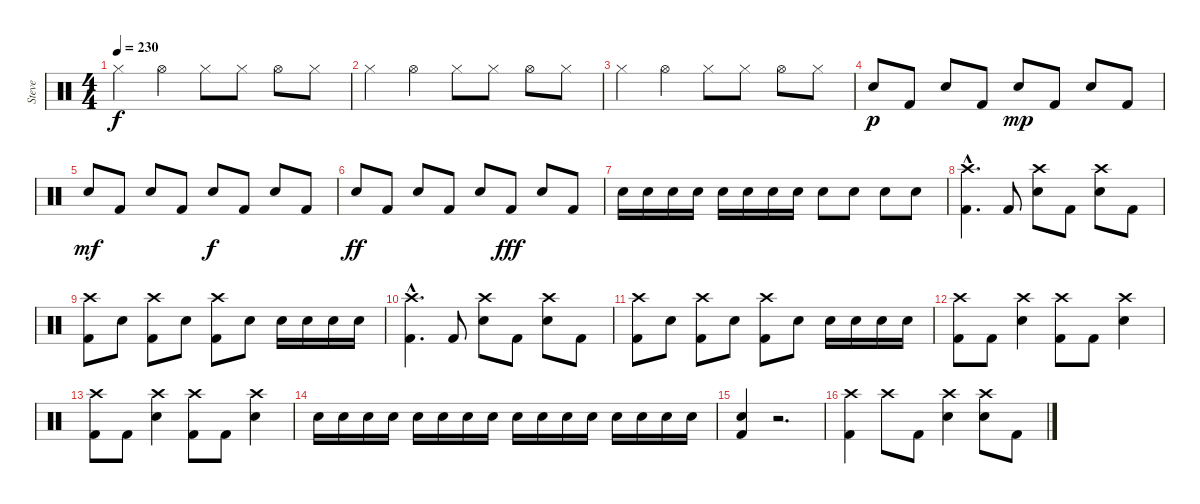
\track ("Steve" "Steve") {instrument percussion}
\staff {score}
\articulation defaults
\ts (4 4)
\tempo 230
\clef neutral
\ks c "Hi-Hat (closed)".4{dy f} "Hi-Hat (open)".4 "Hi-Hat (closed)".8 "Hi-Hat (closed)".8 "Hi-Hat (open)".8 "Hi-Hat (closed)".8
|
"Hi-Hat (closed)".4 "Hi-Hat (open)".4 "Hi-Hat (closed)".8 "Hi-Hat (closed)".8 "Hi-Hat (open)".8 "Hi-Hat (closed)".8 |
"Hi-Hat (closed)".4 "Hi-Hat (open)".4 "Hi-Hat (closed)".8 "Hi-Hat (closed)".8 "Hi-Hat (open)".8 "Hi-Hat (closed)".8 |
"Electric Snare (hit)".8{dy p} "Kick (hit) 2".8 "Electric Snare (hit)".8 "Kick (hit) 2".8 "Electric Snare (hit)".8{dy mp} "Kick (hit) 2".8 "Electric Snare (hit)".8 "Kick (hit) 2".8 |
"Electric Snare (hit)".8{dy mf} "Kick (hit) 2".8 "Electric Snare (hit)".8 "Kick (hit) 2".8 "Electric Snare (hit)".8{dy f} "Kick (hit) 2".8 "Electric Snare (hit)".8 "Kick (hit) 2".8 |
"Electric Snare (hit)".8{dy ff} "Kick (hit) 2".8 "Electric Snare (hit)".8 "Kick (hit) 2".8 "Electric Snare (hit)".8 "Kick (hit) 2".8{dy fff} "Electric Snare (hit)".8 "Kick (hit) 2".8 |
"Electric Snare (hit)".16 "Electric Snare (hit)".16 "Electric Snare (hit)".16 "Electric Snare (hit)".16 "Electric Snare (hit)".16 "Electric Snare (hit)".16 "Electric Snare (hit)".16 "Electric Snare (hit)".16 "Electric Snare (hit)".8 "Electric Snare (hit)".8 "Electric Snare (hit)".8 "Electric Snare (hit)".8 |
("Crash high (hit)"{hac} "Kick (hit) 2"{hac}).4{d} "Kick (hit) 2".8 ("Crash high (hit)" "Electric Snare (hit)").8 "Kick (hit) 2".8 ("Crash high (hit)" "Electric Snare (hit)").8 "Kick (hit) 2".8 |
("Crash high (hit)" "Kick (hit) 2").8 "Electric Snare (hit)".8 ("Crash high (hit)" "Kick (hit) 2").8 "Electric Snare (hit)".8 ("Crash high (hit)" "Kick (hit) 2").8 "Electric Snare (hit)".8 "Electric Snare (hit)".16 "Electric Snare (hit)".16 "Electric Snare (hit)".16 "Electric Snare (hit)".16 |
("Crash high (hit)"{hac} "Kick (hit) 2"{hac}).4{d} "Kick (hit) 2".8 ("Crash high (hit)" "Electric Snare (hit)").8 "Kick (hit) 2".8 ("Crash high (hit)" "Electric Snare (hit)").8 "Kick (hit) 2".8 |
("Crash high (hit)" "Kick (hit) 2").8 "Electric Snare (hit)".8 ("Crash high (hit)" "Kick (hit) 2").8 "Electric Snare (hit)".8 ("Crash high (hit)" "Kick (hit) 2").8 "Electric Snare (hit)".8 "Electric Snare (hit)".16 "Electric Snare (hit)".16 "Electric Snare (hit)".16 "Electric Snare (hit)".16 |
("Crash high (hit)" "Kick (hit) 2").8 "Kick (hit) 2".8 ("Crash high (hit)" "Electric Snare (hit)").4 ("Crash high (hit)" "Kick (hit) 2").8 "Kick (hit) 2".8 ("Crash high (hit)" "Electric Snare (hit)").4 |
("Crash high (hit)" "Kick (hit) 2").8 "Kick (hit) 2".8 ("Crash high (hit)" "Electric Snare (hit)").4 ("Crash high (hit)" "Kick (hit) 2").8 "Kick (hit) 2".8 ("Crash high (hit)" "Electric Snare (hit)").4 |
"Electric Snare (hit)".16 "Electric Snare (hit)".16 "Electric Snare (hit)".16 "Electric Snare (hit)".16 "Electric Snare (hit)".16 "Electric Snare (hit)".16 "Electric Snare (hit)".16 "Electric Snare (hit)".16 "Electric Snare (hit)".16 "Electric Snare (hit)".16 "Electric Snare (hit)".16 "Electric Snare (hit)".16 "Electric Snare (hit)".16 "Electric Snare (hit)".16 "Electric Snare (hit)".16 "Electric Snare (hit)".16 |
("Electric Snare (hit)" "Kick (hit) 2").4 r.2{d} |
("Crash high (hit)" "Kick (hit) 2").4 "Crash high (hit)".8 "Kick (hit) 2".8 ("Crash high (hit)" "Electric Snare (hit)").4 ("Crash high (hit)" "Electric Snare (hit)").8 "Kick (hit) 2".8
